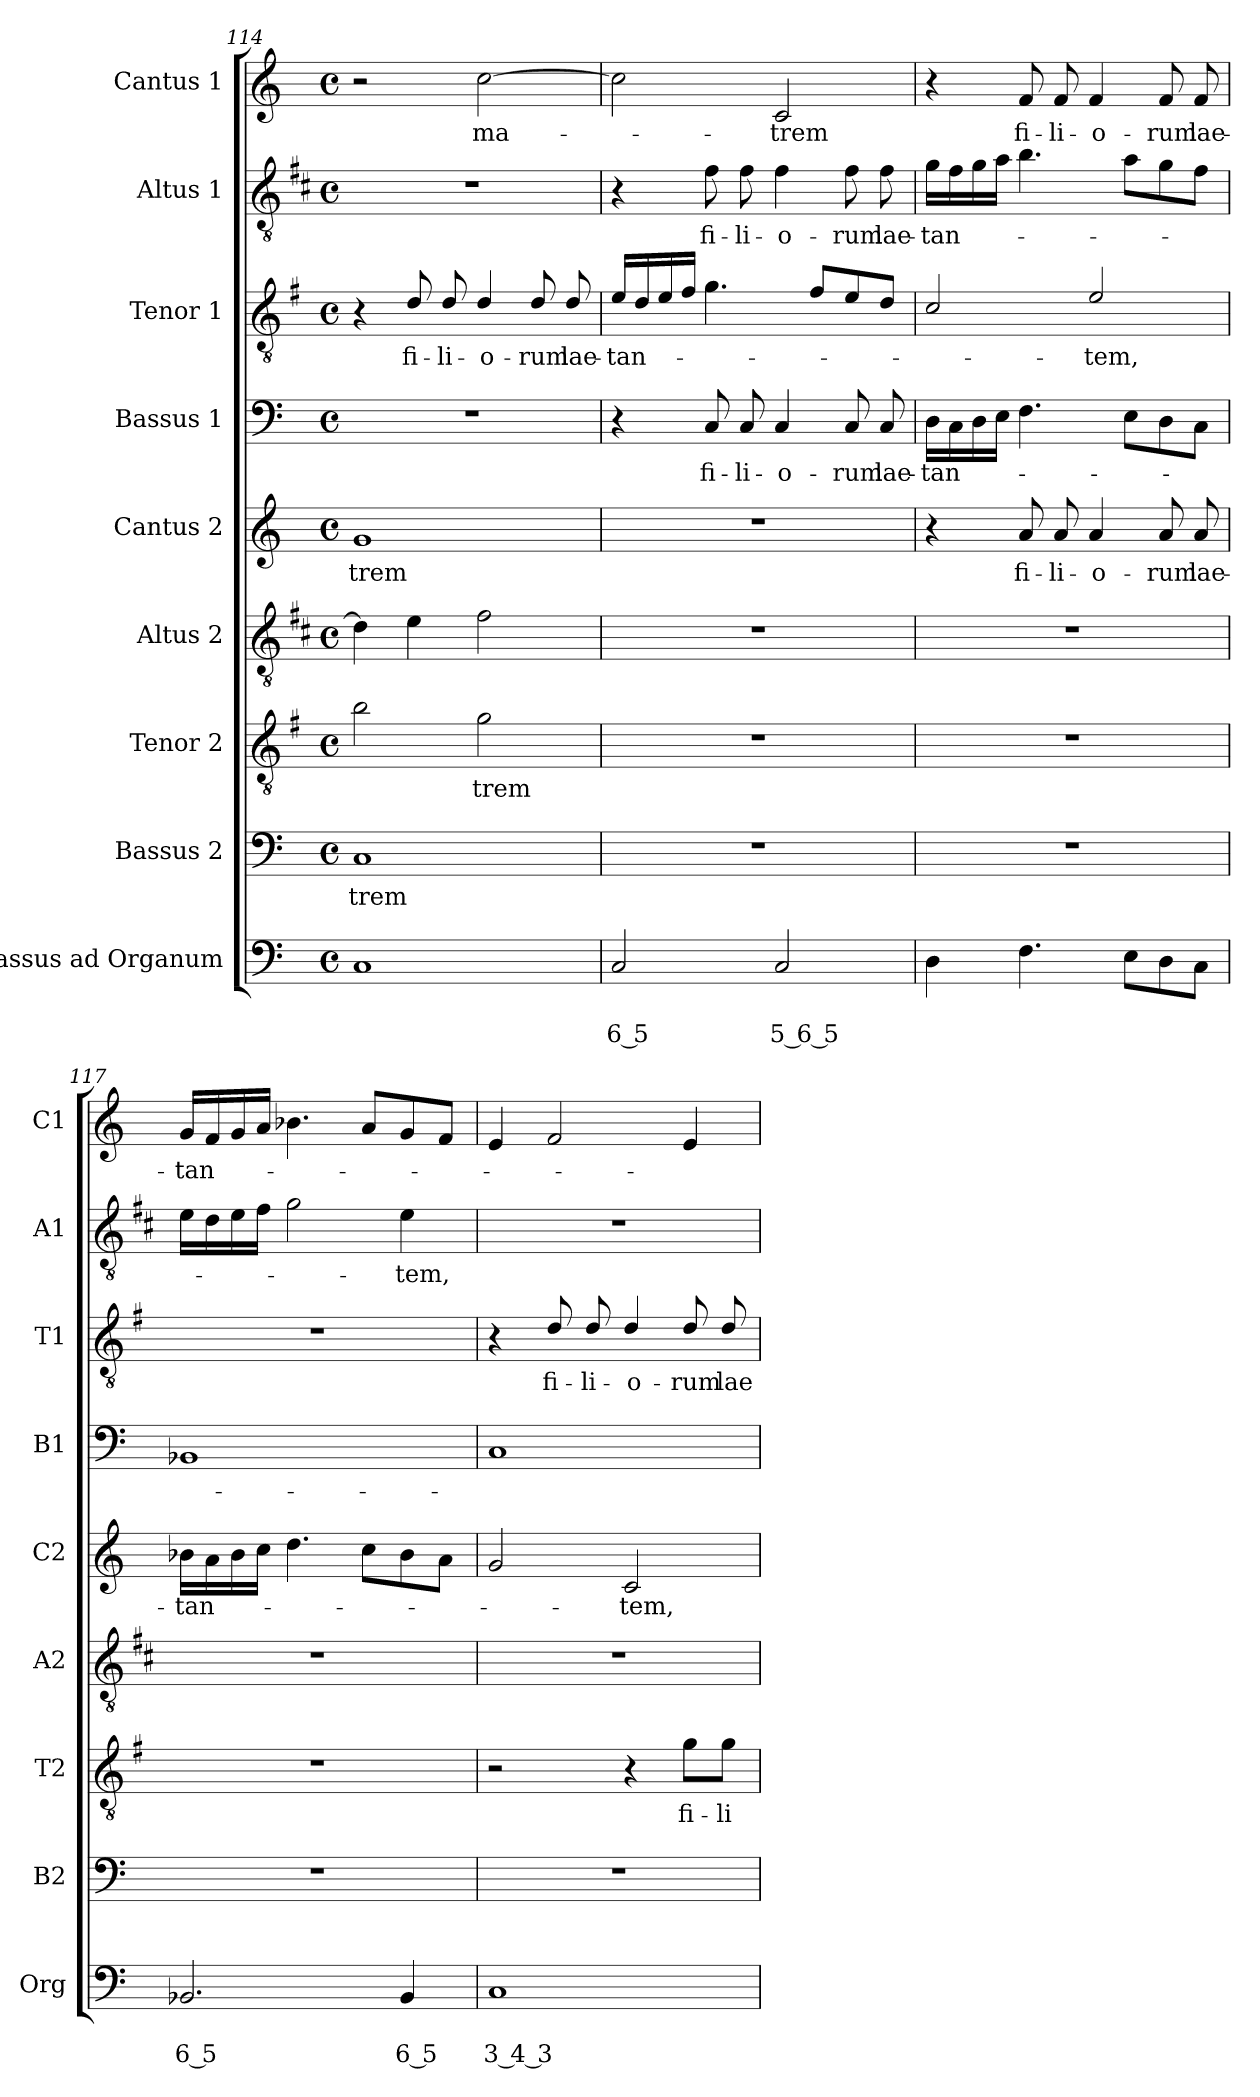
**kern	**text	**text	**kern	**text	**kern	**text	**kern	**kern	**text	**kern	**text	**kern	**text	**kern	**text	**kern	**text
*part9	*part9	*part9	*part8	*part8	*part7	*part7	*part6	*part5	*part5	*part4	*part4	*part3	*part3	*part2	*part2	*part1	*part1
*staff9	*staff9	*staff9	*staff8	*staff8	*staff7	*staff7	*staff6	*staff5	*staff5	*staff4	*staff4	*staff3	*staff3	*staff2	*staff2	*staff1	*staff1
*I"Bassus ad Organum	*	*	*I"Bassus 2	*	*I"Tenor 2	*	*I"Altus 2	*I"Cantus 2	*	*I"Bassus 1	*	*I"Tenor 1	*	*I"Altus 1	*	*I"Cantus 1	*
*I'Org	*	*	*I'B2	*	*I'T2	*	*I'A2	*I'C2	*	*I'B1	*	*I'T1	*	*I'A1	*	*I'C1	*
*clefF4	*	*	*clefF4	*	*clefGv2	*	*clefGv2	*clefG2	*	*clefF4	*	*clefGv2	*	*clefGv2	*	*clefG2	*
*	*	*	*	*	*ITrd4c7	*	*ITrd1c2	*	*	*	*	*ITrd4c7	*	*ITrd1c2	*	*	*
*k[]	*	*	*k[]	*	*k[]	*	*k[]	*k[]	*	*k[]	*	*k[]	*	*k[]	*	*k[]	*
*C:	*	*	*C:	*	*C:	*	*C:	*C:	*	*C:	*	*C:	*	*C:	*	*C:	*
*M4/4	*	*	*M4/4	*	*M4/4	*	*M4/4	*M4/4	*	*M4/4	*	*M4/4	*	*M4/4	*	*M4/4	*
*met(c)	*	*	*met(c)	*	*met(c)	*	*met(c)	*met(c)	*	*met(c)	*	*met(c)	*	*met(c)	*	*met(c)	*
=114	=114	=114	=114	=114	=114	=114	=114	=114	=114	=114	=114	=114	=114	=114	=114	=114	=114
!	!	!	!	!LO:LY:b	!	!	!	!	!LO:LY:b	!	!	!	!	!	!	!	!
1C	.	.	1C	-trem	2e\	.	4c\]	1g	-trem	1r	.	4r	.	1r	.	2r	.
!	!	!	!	!	!	!	!	!	!	!	!	!	!LO:LY:b	!	!	!	!
.	.	.	.	.	.	.	4d\	.	.	.	.	8G/	fi-	.	.	.	.
!	!	!	!	!	!	!	!	!	!	!	!	!	!LO:LY:b	!	!	!	!
.	.	.	.	.	.	.	.	.	.	.	.	8G/	-li-	.	.	.	.
!	!	!	!	!	!	!LO:LY:b	!	!	!	!	!	!	!LO:LY:b	!	!	!	!LO:LY:b
.	.	.	.	.	2c\	-trem	2e\	.	.	.	.	4G/	-o-	.	.	[2cc\	ma-
!	!	!	!	!	!	!	!	!	!	!	!	!	!LO:LY:b	!	!	!	!
.	.	.	.	.	.	.	.	.	.	.	.	8G/	-rum	.	.	.	.
!	!	!	!	!	!	!	!	!	!	!	!	!	!LO:LY:b	!	!	!	!
.	.	.	.	.	.	.	.	.	.	.	.	8G/	lae-	.	.	.	.
=115	=115	=115	=115	=115	=115	=115	=115	=115	=115	=115	=115	=115	=115	=115	=115	=115	=115
!	!	!LO:LY:b	!	!	!	!	!	!	!	!	!	!	!LO:LY:b	!	!	!	!
2C/	.	6 5	1r	.	1r	.	1r	1r	.	4r	.	16A/LL	-tan-	4r	.	2cc\]	.
.	.	.	.	.	.	.	.	.	.	.	.	16G/	.	.	.	.	.
.	.	.	.	.	.	.	.	.	.	.	.	16A/	.	.	.	.	.
.	.	.	.	.	.	.	.	.	.	.	.	16B/JJ	.	.	.	.	.
!	!	!	!	!	!	!	!	!	!	!	!LO:LY:b	!	!	!	!LO:LY:b	!	!
.	.	.	.	.	.	.	.	.	.	8C/	fi-	4.c\	.	8e\	fi-	.	.
!	!	!	!	!	!	!	!	!	!	!	!LO:LY:b	!	!	!	!LO:LY:b	!	!
.	.	.	.	.	.	.	.	.	.	8C/	-li-	.	.	8e\	-li-	.	.
!	!	!LO:LY:b	!	!	!	!	!	!	!	!	!LO:LY:b	!	!	!	!LO:LY:b	!	!LO:LY:b
2C/	.	5 6 5	.	.	.	.	.	.	.	4C/	-o-	.	.	4e\	-o-	2c/	-trem
.	.	.	.	.	.	.	.	.	.	.	.	8B/L	.	.	.	.	.
!	!	!	!	!	!	!	!	!	!	!	!LO:LY:b	!	!	!	!LO:LY:b	!	!
.	.	.	.	.	.	.	.	.	.	8C/	-rum	8A/	.	8e\	-rum	.	.
!	!	!	!	!	!	!	!	!	!	!	!LO:LY:b	!	!	!	!LO:LY:b	!	!
.	.	.	.	.	.	.	.	.	.	8C/	lae-	8G/J	.	8e\	lae-	.	.
!!LO:PB:g=z
=116	=116	=116	=116	=116	=116	=116	=116	=116	=116	=116	=116	=116	=116	=116	=116	=116	=116
!	!	!	!	!	!	!	!	!	!	!	!LO:LY:b	!	!	!	!LO:LY:b	!	!
4D\	.	.	1r	.	1r	.	1r	4r	.	16D\LL	-tan-	2F/	.	16f\LL	-tan-	4r	.
.	.	.	.	.	.	.	.	.	.	16C\	.	.	.	16e\	.	.	.
.	.	.	.	.	.	.	.	.	.	16D\	.	.	.	16f\	.	.	.
.	.	.	.	.	.	.	.	.	.	16E\JJ	.	.	.	16g\JJ	.	.	.
!	!	!	!	!	!	!	!	!	!LO:LY:b	!	!	!	!	!	!	!	!LO:LY:b
4.F\	.	.	.	.	.	.	.	8a/	fi-	4.F\	.	.	.	4.a\	.	8f/	fi-
!	!	!	!	!	!	!	!	!	!LO:LY:b	!	!	!	!	!	!	!	!LO:LY:b
.	.	.	.	.	.	.	.	8a/	-li-	.	.	.	.	.	.	8f/	-li-
!	!	!	!	!	!	!	!	!	!LO:LY:b	!	!	!	!LO:LY:b	!	!	!	!LO:LY:b
.	.	.	.	.	.	.	.	4a/	-o-	.	.	2A/	-tem,	.	.	4f/	-o-
8E\L	.	.	.	.	.	.	.	.	.	8E\L	.	.	.	8g\L	.	.	.
!	!	!	!	!	!	!	!	!	!LO:LY:b	!	!	!	!	!	!	!	!LO:LY:b
8D\	.	.	.	.	.	.	.	8a/	-rum	8D\	.	.	.	8f\	.	8f/	-rum
!	!	!	!	!	!	!	!	!	!LO:LY:b	!	!	!	!	!	!	!	!LO:LY:b
8C\J	.	.	.	.	.	.	.	8a/	lae-	8C\J	.	.	.	8e\J	.	8f/	lae-
=117	=117	=117	=117	=117	=117	=117	=117	=117	=117	=117	=117	=117	=117	=117	=117	=117	=117
!	!	!LO:LY:b	!	!	!	!	!	!	!LO:LY:b	!	!	!	!	!	!	!	!LO:LY:b
2.BB-X/	.	6 5	1r	.	1r	.	1r	16b-X\LL	-tan-	1BB-X	.	1r	.	16d\LL	.	16g/LL	-tan-
.	.	.	.	.	.	.	.	16a\	.	.	.	.	.	16c\	.	16f/	.
.	.	.	.	.	.	.	.	16b-\	.	.	.	.	.	16d\	.	16g/	.
.	.	.	.	.	.	.	.	16cc\JJ	.	.	.	.	.	16e\JJ	.	16a/JJ	.
.	.	.	.	.	.	.	.	4.dd\	.	.	.	.	.	2f\	.	4.b-X\	.
.	.	.	.	.	.	.	.	8cc\L	.	.	.	.	.	.	.	8a/L	.
!	!	!LO:LY:b	!	!	!	!	!	!	!	!	!	!	!	!	!LO:LY:b	!	!
4BB-/	.	6 5	.	.	.	.	.	8b-\	.	.	.	.	.	4d\	-tem,	8g/	.
.	.	.	.	.	.	.	.	8a\J	.	.	.	.	.	.	.	8f/J	.
=118	=118	=118	=118	=118	=118	=118	=118	=118	=118	=118	=118	=118	=118	=118	=118	=118	=118
!	!	!LO:LY:b	!	!	!	!	!	!	!	!	!	!	!	!	!	!	!
1C	.	3 4 3	1r	.	2r	.	1r	2g/	.	1C	.	4r	.	1r	.	4e/	.
!	!	!	!	!	!	!	!	!	!	!	!	!	!LO:LY:b	!	!	!	!
.	.	.	.	.	.	.	.	.	.	.	.	8G/	fi-	.	.	2f/	.
!	!	!	!	!	!	!	!	!	!	!	!	!	!LO:LY:b	!	!	!	!
.	.	.	.	.	.	.	.	.	.	.	.	8G/	-li-	.	.	.	.
!	!	!	!	!	!	!	!	!	!LO:LY:b	!	!	!	!LO:LY:b	!	!	!	!
.	.	.	.	.	4r	.	.	2c/	-tem,	.	.	4G/	-o-	.	.	.	.
!	!	!	!	!	!	!LO:LY:b	!	!	!	!	!	!	!LO:LY:b	!	!	!	!
.	.	.	.	.	8c\L	fi-	.	.	.	.	.	8G/	-rum	.	.	4e/	.
!	!	!	!	!	!	!LO:LY:b	!	!	!	!	!	!	!LO:LY:b	!	!	!	!
.	.	.	.	.	8c\J	-li-	.	.	.	.	.	8G/	lae-	.	.	.	.
=	=	=	=	=	=	=	=	=	=	=	=	=	=	=	=	=	=
*-	*-	*-	*-	*-	*-	*-	*-	*-	*-	*-	*-	*-	*-	*-	*-	*-	*-
